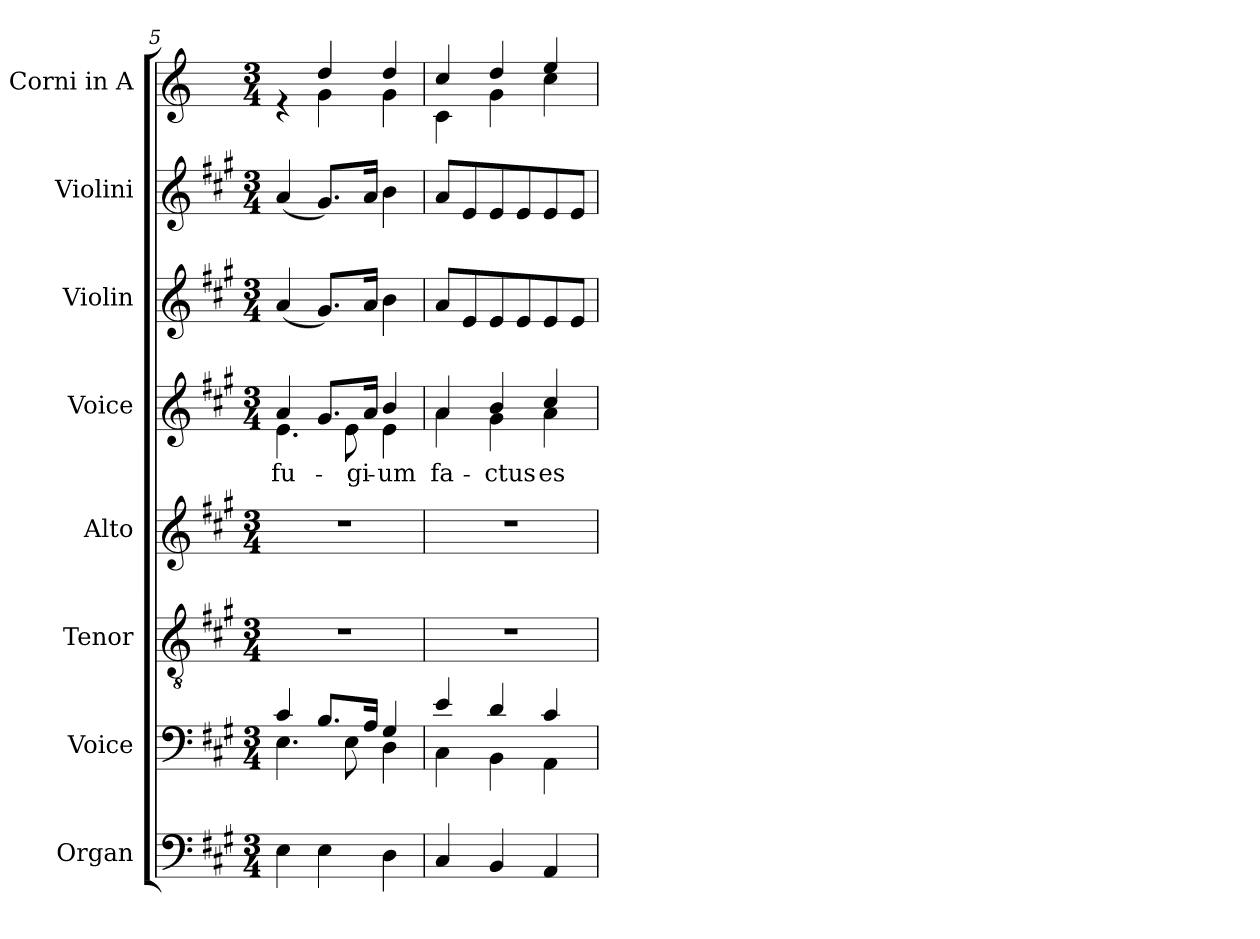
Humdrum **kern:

**kern	**kern	**kern	**kern	**kern	**text	**kern	**kern	**kern
*part8	*part7	*part6	*part5	*part4	*part4	*part3	*part2	*part1
*staff8	*staff7	*staff6	*staff5	*staff4	*staff4	*staff3	*staff2	*staff1
*I"Organ	*I"Voice	*I"Tenor	*I"Alto	*I"Voice	*	*I"Violin	*I"Violini	*I"Corni in A
*	*	*	*	*	*	*I'Vln	*I'Vln	*
*clefF4	*clefF4	*clefGv2	*clefG2	*clefG2	*	*clefG2	*clefG2	*clefG2
*	*	*	*	*	*	*	*	*ITrd2c3
*k[f#c#g#]	*k[f#c#g#]	*k[f#c#g#]	*k[f#c#g#]	*k[f#c#g#]	*	*k[f#c#g#]	*k[f#c#g#]	*k[f#c#g#]
*M3/4	*M3/4	*M3/4	*M3/4	*M3/4	*	*M3/4	*M3/4	*M3/4
=5	=5	=5	=5	=5	=5	=5	=5	=5
*	*^	*	*	*	*	*	*	*
!	!	!	!	!	!	!LO:LY:b	!	!	!
*	*	*	*	*	*^	*	*	*	*^
4E\	4c#/	4.E\	2.r	2.r	4a/	4.e\	-fu-	(4a/	(4a/	4re	4ryy
4E\	8.B/L	.	.	.	8.g#/L	.	.	8.g#/L)	8.g#/L)	4b/	4e\
.	.	8E\	.	.	.	8e\	.	.	.	.	.
!	!	!	!	!	!	!	!LO:LY:b	!	!	!	!
.	16A/Jk	.	.	.	16a/Jk	.	-gi-	16a/Jk	16a/Jk	.	.
!	!	!	!	!	!	!	!LO:LY:b	!	!	!	!
4D\	4G#/	4D\	.	.	4b/	4e\	-um	4b\	4b\	4b/	4e\
=6	=6	=6	=6	=6	=6	=6	=6	=6	=6	=6	=6
!	!	!	!	!	!	!	!LO:LY:b	!	!	!	!
4C#/	4e/	4C#\	2.r	2.r	4a/	4a\	fa-	8a/L	8a/L	4a/	4A\
.	.	.	.	.	.	.	.	8e/	8e/	.	.
!	!	!	!	!	!	!	!LO:LY:b	!	!	!	!
4BB/	4d/	4BB\	.	.	4b/	4g#\	-ctus	8e/	8e/	4b/	4e\
.	.	.	.	.	.	.	.	8e/	8e/	.	.
!	!	!	!	!	!	!	!LO:LY:b	!	!	!	!
4AA/	4c#/	4AA\	.	.	4cc#/	4a\	es	8e/	8e/	4cc#/	4a\
.	.	.	.	.	.	.	.	8e/J	8e/J	.	.
*	*v	*v	*	*	*v	*v	*	*	*	*v	*v
=	=	=	=	=	=	=	=	=
*-	*-	*-	*-	*-	*-	*-	*-	*-
